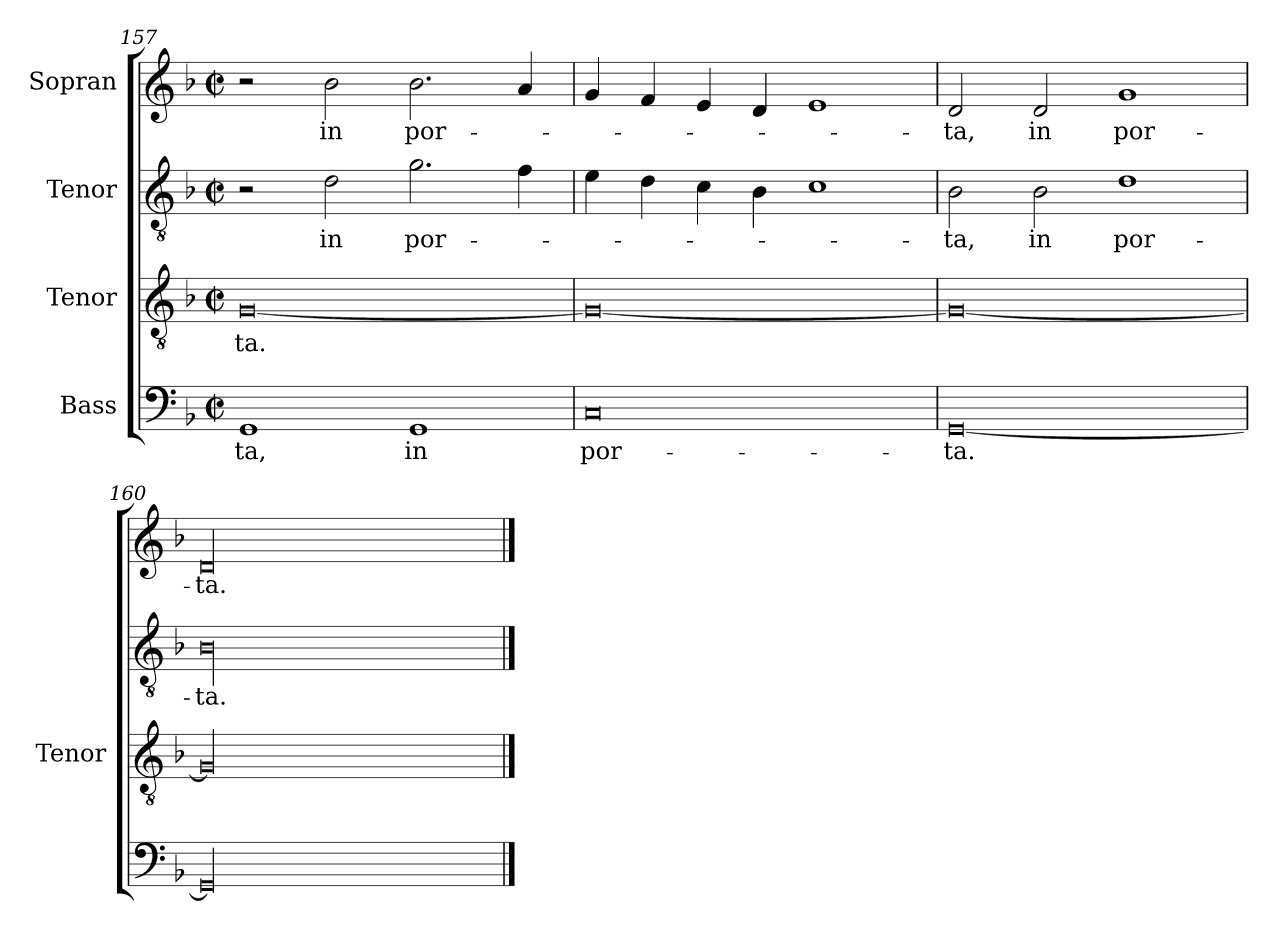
**kern	**text	**kern	**text	**kern	**text	**kern	**text
*part4	*part4	*part3	*part3	*part2	*part2	*part1	*part1
*staff4	*staff4	*staff3	*staff3	*staff2	*staff2	*staff1	*staff1
*I"Bass	*	*I"Tenor	*	*I"Tenor	*	*I"Sopran	*
*	*	*I'Tenor	*	*	*	*	*
*clefF4	*	*clefGv2	*	*clefGv2	*	*clefG2	*
*	*	*ITrd7c12	*	*ITrd7c12	*	*	*
*k[b-]	*	*k[b-]	*	*k[b-]	*	*k[b-]	*
*F:	*	*F:	*	*F:	*	*F:	*
*M2/2	*	*M2/2	*	*M2/2	*	*M2/2	*
*met(c|)	*	*met(c|)	*	*met(c|)	*	*met(c|)	*
=157	=157	=157	=157	=157	=157	=157	=157
!	!LO:LY:b:color=#000000	!	!	!	!	!	!
!	!	!	!LO:LY:b:color=#000000	!	!	!	!
1GGi	-ta,	[<0GGi	-ta.	2r	.	2r	.
!	!	!	!	!	!LO:LY:b:color=#000000	!	!
!	!	!	!	!	!	!	!LO:LY:b:color=#000000
.	.	.	.	2Di\	in	2b-i\	in
!	!LO:LY:b:color=#000000	!	!	!	!	!	!
!	!	!	!	!	!LO:LY:b:color=#000000	!	!
!	!	!	!	!	!	!	!LO:LY:b:color=#000000
1GGi	in	.	.	2.Gi\	por-	2.b-i\	por-
.	.	.	.	4Fi\	.	4ai/	.
=158	=158	=158	=158	=158	=158	=158	=158
!	!LO:LY:b:color=#000000	!	!	!	!	!	!
0Ci	por-	0GGi_<	.	4Ei\	.	4gi/	.
.	.	.	.	4Di\	.	4fi/	.
.	.	.	.	4Ci\	.	4ei/	.
.	.	.	.	4BB-i\	.	4di/	.
.	.	.	.	1Ci	.	1ei	.
=159	=159	=159	=159	=159	=159	=159	=159
!	!LO:LY:b:color=#000000	!	!	!	!	!	!
!	!	!	!	!	!LO:LY:b:color=#000000	!	!
!	!	!	!	!	!	!	!LO:LY:b:color=#000000
[<0GGi	-ta.	0GGi_<	.	2BB-i\	-ta,	2di/	-ta,
!	!	!	!	!	!LO:LY:b:color=#000000	!	!
!	!	!	!	!	!	!	!LO:LY:b:color=#000000
.	.	.	.	2BB-i\	in	2di/	in
!	!	!	!	!	!LO:LY:b:color=#000000	!	!
!	!	!	!	!	!	!	!LO:LY:b:color=#000000
.	.	.	.	1Di	por-	1gi	por-
=160	=160	=160	=160	=160	=160	=160	=160
!	!	!	!	!	!LO:LY:b:color=#000000	!	!
!	!	!	!	!	!	!	!LO:LY:b:color=#000000
00GGi]	.	00GGi]	.	00BB-i	-ta.	00di	-ta.
==	==	==	==	==	==	==	==
*-	*-	*-	*-	*-	*-	*-	*-
